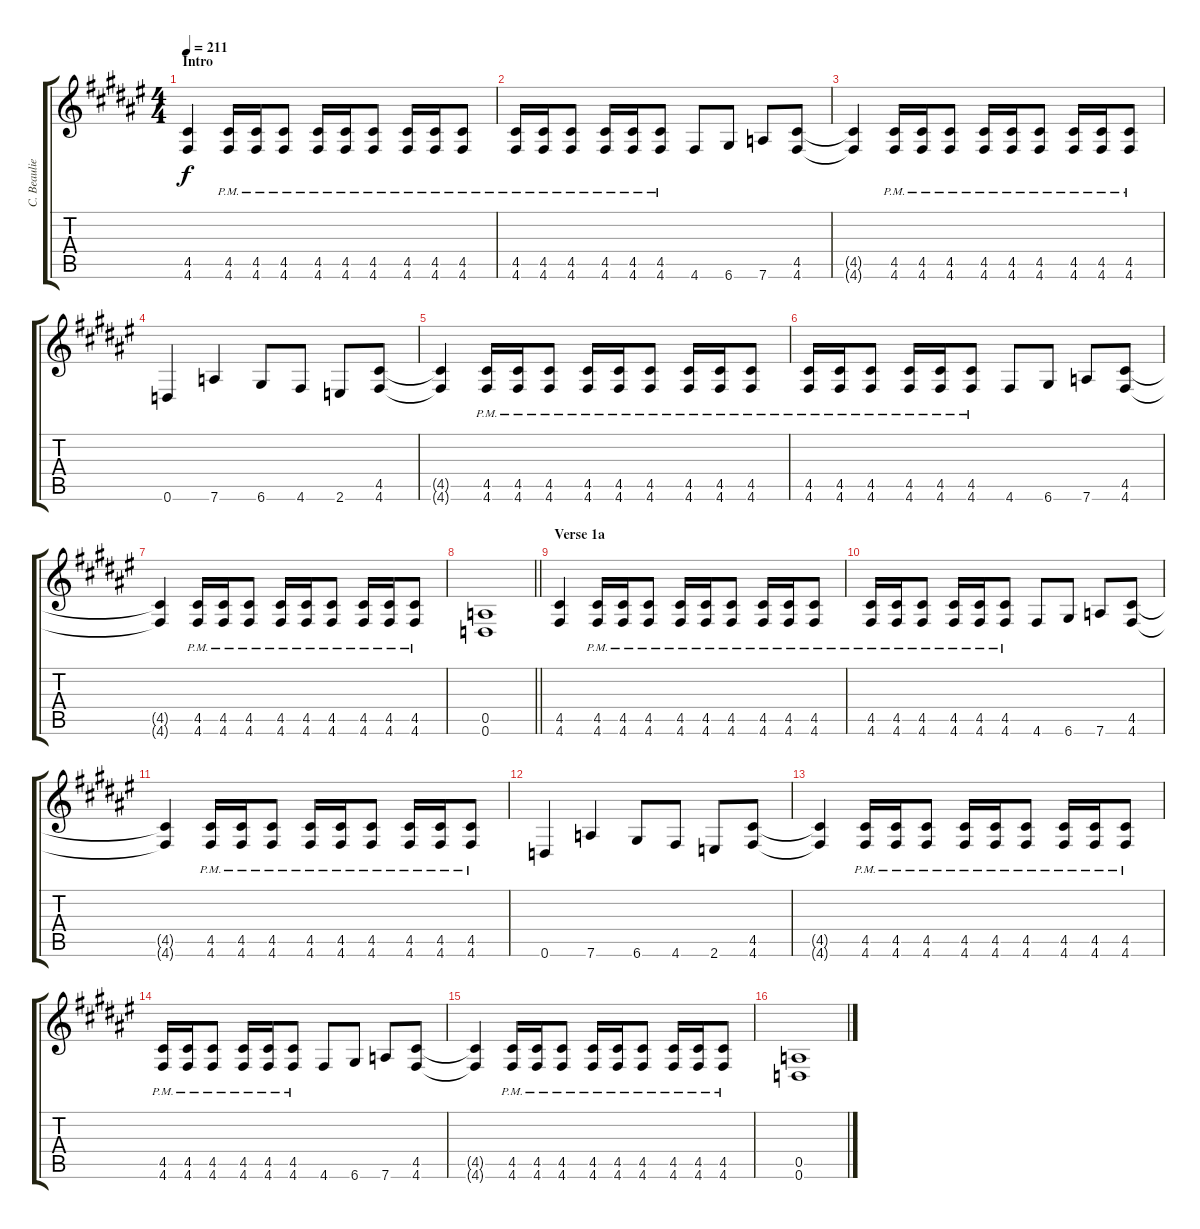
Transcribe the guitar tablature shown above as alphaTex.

\track ("C. Beaulieu" "C. Beaulie") {instrument distortionguitar}
\staff {score tabs}
\tuning (E4 B3 G3 D3 A2 D2) {hide}
\ts (4 4)
\section ("" "Intro")
\tempo 211
\clef g2
\ks d#minor
(4.5 4.6).4{dy f instrument distortionguitar} (4.5{pm} 4.6{pm}).16 (4.5{pm} 4.6{pm}).16 (4.5{pm} 4.6{pm}).8 (4.5{pm} 4.6{pm}).16 (4.5{pm} 4.6{pm}).16 (4.5{pm} 4.6{pm}).8 (4.5{pm} 4.6{pm}).16 (4.5{pm} 4.6{pm}).16 (4.5{pm} 4.6{pm}).8 |
(4.5{pm} 4.6{pm}).16 (4.5{pm} 4.6{pm}).16 (4.5{pm} 4.6{pm}).8 (4.5{pm} 4.6{pm}).16 (4.5{pm} 4.6{pm}).16 (4.5{pm} 4.6{pm}).8 4.6.8 6.6.8 7.6.8 (4.5 4.6).8 |
(4.5{t} 4.6{t}).4 (4.5{pm} 4.6{pm}).16 (4.5{pm} 4.6{pm}).16 (4.5{pm} 4.6{pm}).8 (4.5{pm} 4.6{pm}).16 (4.5{pm} 4.6{pm}).16 (4.5{pm} 4.6{pm}).8 (4.5{pm} 4.6{pm}).16 (4.5{pm} 4.6{pm}).16 (4.5{pm} 4.6{pm}).8 |
0.6.4 7.6.4 6.6.8 4.6.8 2.6.8 (4.5 4.6).8 |
(4.5{t} 4.6{t}).4 (4.5{pm} 4.6{pm}).16 (4.5{pm} 4.6{pm}).16 (4.5{pm} 4.6{pm}).8 (4.5{pm} 4.6{pm}).16 (4.5{pm} 4.6{pm}).16 (4.5{pm} 4.6{pm}).8 (4.5{pm} 4.6{pm}).16 (4.5{pm} 4.6{pm}).16 (4.5{pm} 4.6{pm}).8 |
(4.5{pm} 4.6{pm}).16 (4.5{pm} 4.6{pm}).16 (4.5{pm} 4.6{pm}).8 (4.5{pm} 4.6{pm}).16 (4.5{pm} 4.6{pm}).16 (4.5{pm} 4.6{pm}).8 4.6.8 6.6.8 7.6.8 (4.5 4.6).8 |
(4.5{t} 4.6{t}).4 (4.5{pm} 4.6{pm}).16 (4.5{pm} 4.6{pm}).16 (4.5{pm} 4.6{pm}).8 (4.5{pm} 4.6{pm}).16 (4.5{pm} 4.6{pm}).16 (4.5{pm} 4.6{pm}).8 (4.5{pm} 4.6{pm}).16 (4.5{pm} 4.6{pm}).16 (4.5{pm} 4.6{pm}).8 |
\barLineRight lightlight
(0.5 0.6).1 |
\section ("" "Verse 1a")
(4.5 4.6).4 (4.5{pm} 4.6{pm}).16 (4.5{pm} 4.6{pm}).16 (4.5{pm} 4.6{pm}).8 (4.5{pm} 4.6{pm}).16 (4.5{pm} 4.6{pm}).16 (4.5{pm} 4.6{pm}).8 (4.5{pm} 4.6{pm}).16 (4.5{pm} 4.6{pm}).16 (4.5{pm} 4.6{pm}).8 |
(4.5{pm} 4.6{pm}).16 (4.5{pm} 4.6{pm}).16 (4.5{pm} 4.6{pm}).8 (4.5{pm} 4.6{pm}).16 (4.5{pm} 4.6{pm}).16 (4.5{pm} 4.6{pm}).8 4.6.8 6.6.8 7.6.8 (4.5 4.6).8 |
(4.5{t} 4.6{t}).4 (4.5{pm} 4.6{pm}).16 (4.5{pm} 4.6{pm}).16 (4.5{pm} 4.6{pm}).8 (4.5{pm} 4.6{pm}).16 (4.5{pm} 4.6{pm}).16 (4.5{pm} 4.6{pm}).8 (4.5{pm} 4.6{pm}).16 (4.5{pm} 4.6{pm}).16 (4.5{pm} 4.6{pm}).8 |
0.6.4 7.6.4 6.6.8 4.6.8 2.6.8 (4.5 4.6).8 |
(4.5{t} 4.6{t}).4 (4.5{pm} 4.6{pm}).16 (4.5{pm} 4.6{pm}).16 (4.5{pm} 4.6{pm}).8 (4.5{pm} 4.6{pm}).16 (4.5{pm} 4.6{pm}).16 (4.5{pm} 4.6{pm}).8 (4.5{pm} 4.6{pm}).16 (4.5{pm} 4.6{pm}).16 (4.5{pm} 4.6{pm}).8 |
(4.5{pm} 4.6{pm}).16 (4.5{pm} 4.6{pm}).16 (4.5{pm} 4.6{pm}).8 (4.5{pm} 4.6{pm}).16 (4.5{pm} 4.6{pm}).16 (4.5{pm} 4.6{pm}).8 4.6.8 6.6.8 7.6.8 (4.5 4.6).8 |
(4.5{t} 4.6{t}).4 (4.5{pm} 4.6{pm}).16 (4.5{pm} 4.6{pm}).16 (4.5{pm} 4.6{pm}).8 (4.5{pm} 4.6{pm}).16 (4.5{pm} 4.6{pm}).16 (4.5{pm} 4.6{pm}).8 (4.5{pm} 4.6{pm}).16 (4.5{pm} 4.6{pm}).16 (4.5{pm} 4.6{pm}).8 |
(0.5 0.6).1
